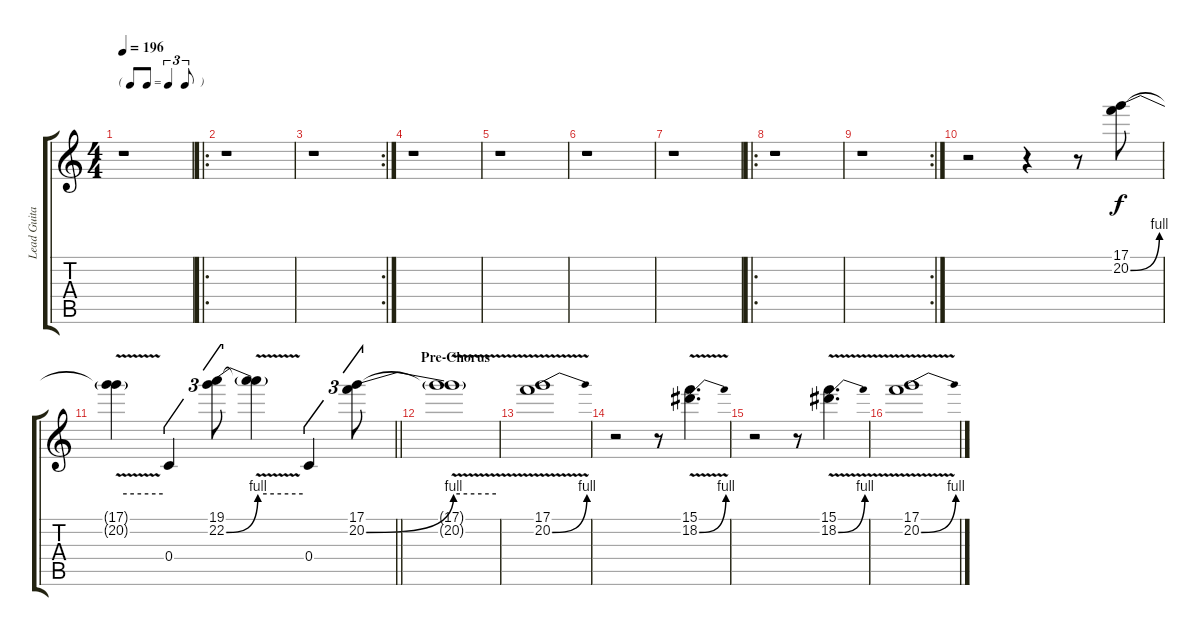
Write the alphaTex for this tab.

\track ("Lead Guitar 2" "Lead Guita") {instrument distortionguitar}
\staff {score tabs}
\tuning (D4 A3 F3 C3 G2 D2) {hide}
\ts (4 4)
\tf triplet8th
\tempo 196
\clef g2
\ks c
r.1{dy f} |
\ro
r.1 |
\rc 2
r.1 |
r.1 |
r.1 |
r.1 |
r.1 |
\ro
r.1 |
\rc 2
r.1 |
r.2 r.4 r.8 (17.1 20.2{be (bend 0 0 60 4)}).8 |
\barLineRight lightlight
(17.1{v t} 20.2{be (hold 0 4 60 4) v t}).4 0.4.4{tu (3 2)} (19.1 22.2{be (bend 0 0 60 4)}).8{tu (3 2)} (19.1{v t} 22.2{be (hold 0 4 60 4) v t}).4 0.4.4{tu (3 2)} (17.1 20.2{be (bend 0 0 60 4)}).8{tu (3 2)} |
\section ("" "Pre-Chorus")
(17.1{v t} 20.2{be (hold 0 4 60 4) v t}).1 |
(17.1{v} 20.2{be (bend 0 0 60 4) v}).1 |
r.2 r.8 (15.1{v} 18.2{be (bend 0 0 60 4) v}).4{d} |
r.2 r.8 (15.1{v} 18.2{be (bend 0 0 60 4) v}).4{d} |
(17.1{v} 20.2{be (bend 0 0 60 4) v}).1
